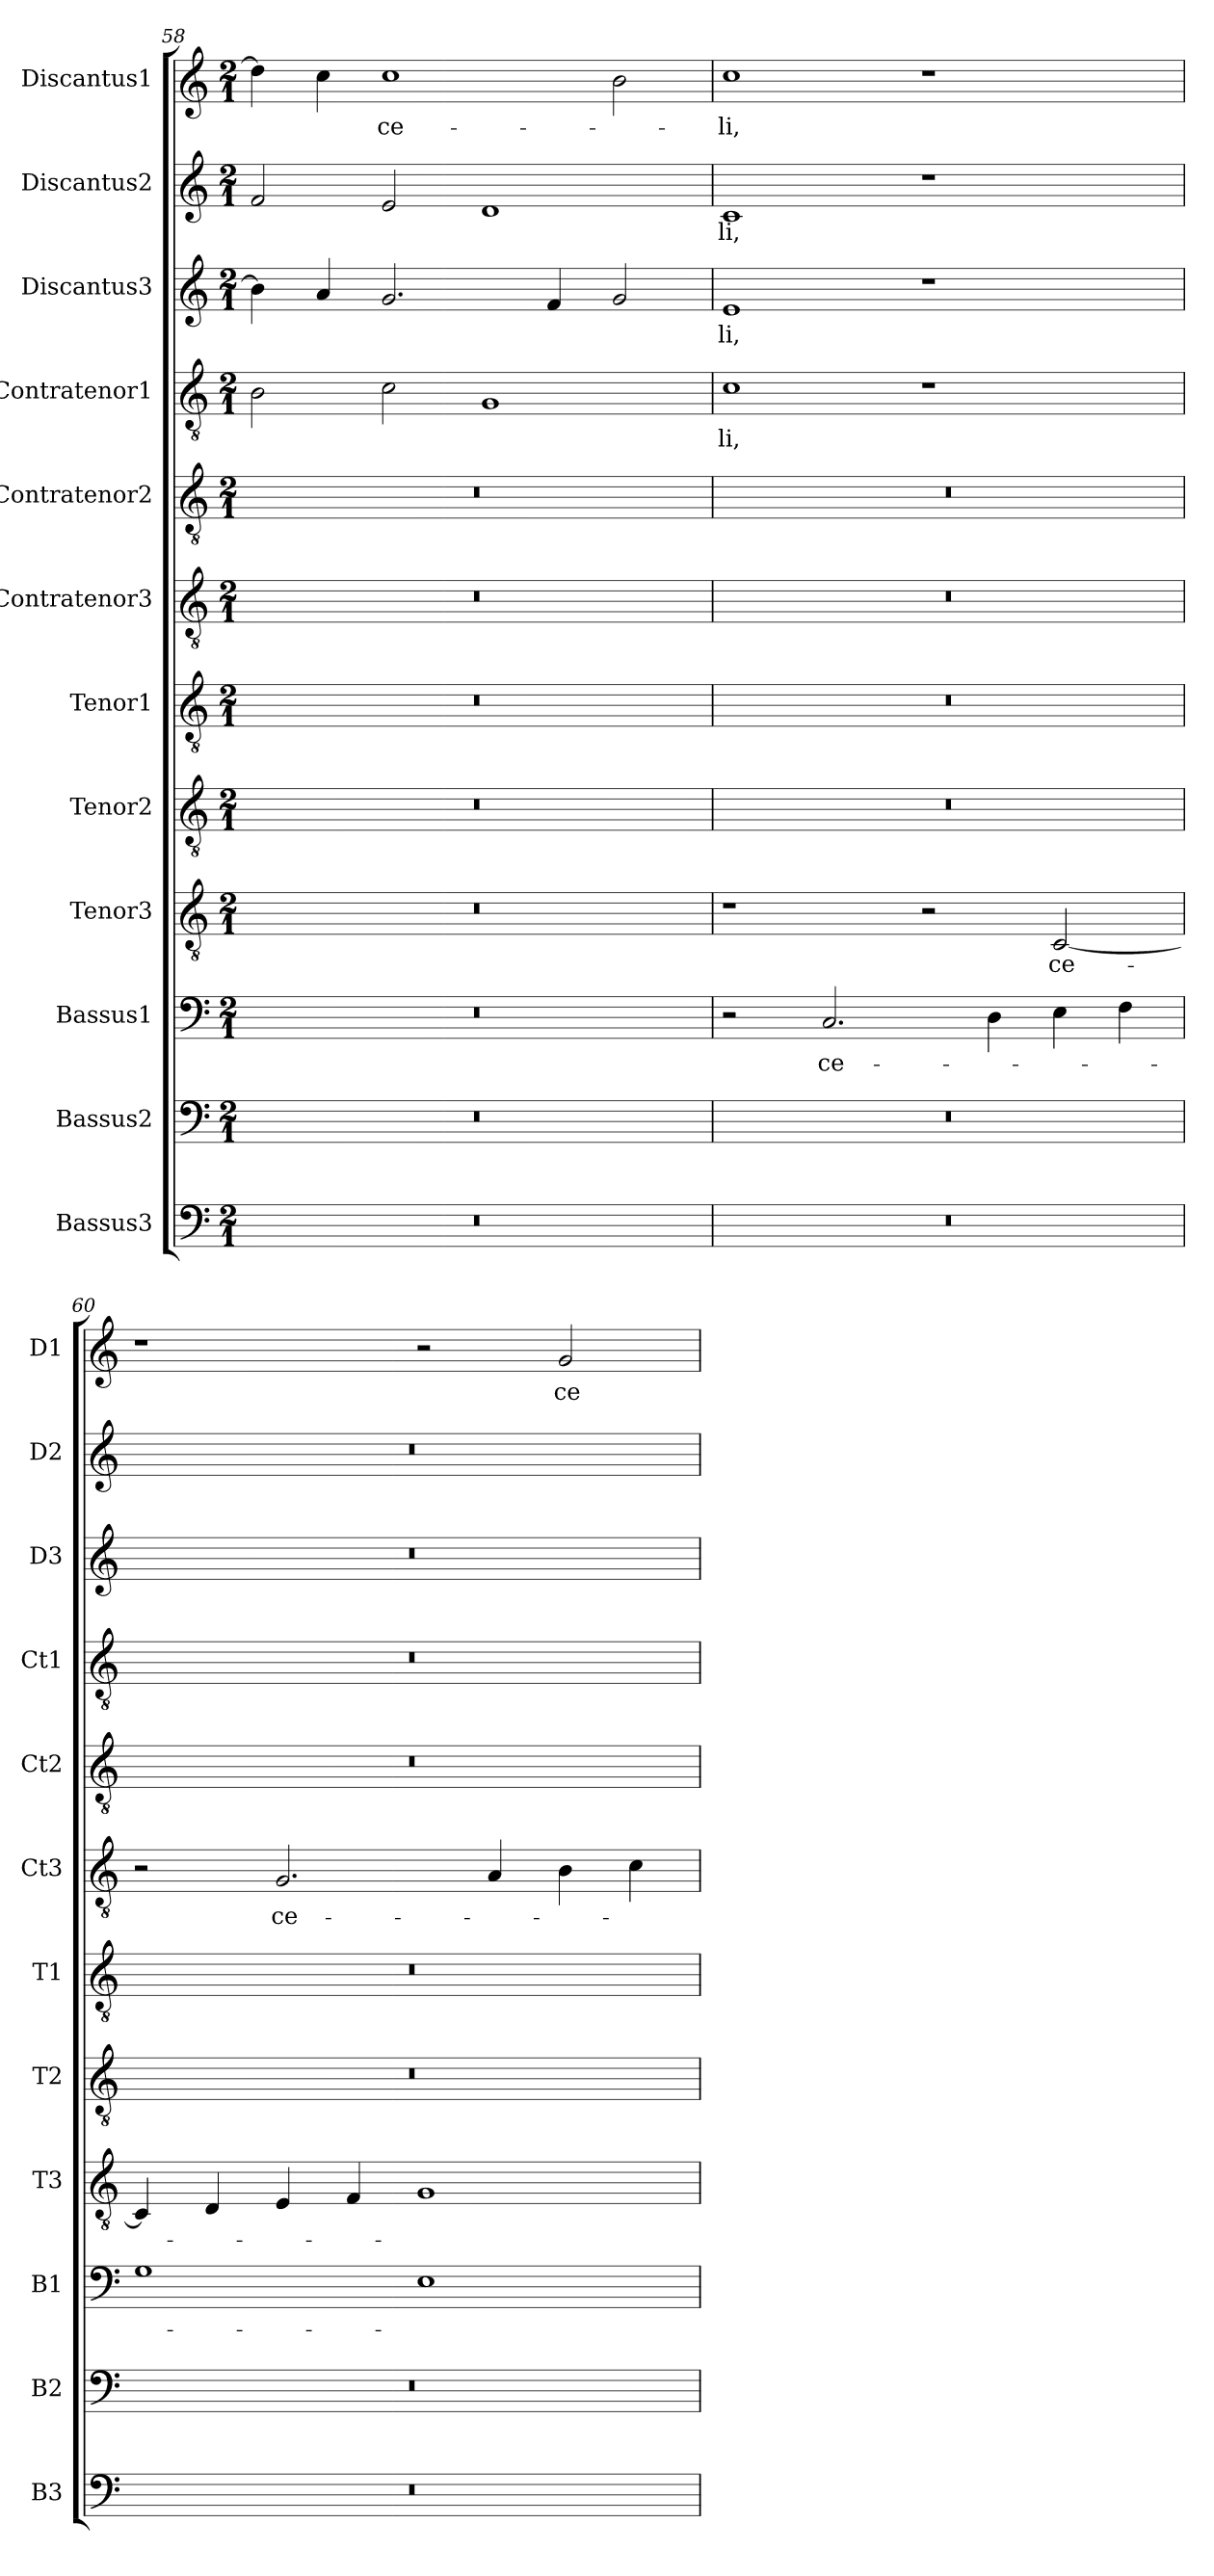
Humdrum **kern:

**kern	**kern	**kern	**text	**kern	**text	**kern	**kern	**kern	**text	**kern	**kern	**text	**kern	**text	**kern	**text	**kern	**text
*part12	*part11	*part10	*part10	*part9	*part9	*part8	*part7	*part6	*part6	*part5	*part4	*part4	*part3	*part3	*part2	*part2	*part1	*part1
*staff12	*staff11	*staff10	*staff10	*staff9	*staff9	*staff8	*staff7	*staff6	*staff6	*staff5	*staff4	*staff4	*staff3	*staff3	*staff2	*staff2	*staff1	*staff1
*I"Bassus3	*I"Bassus2	*I"Bassus1	*	*I"Tenor3	*	*I"Tenor2	*I"Tenor1	*I"Contratenor3	*	*I"Contratenor2	*I"Contratenor1	*	*I"Discantus3	*	*I"Discantus2	*	*I"Discantus1	*
*I'B3	*I'B2	*I'B1	*	*I'T3	*	*I'T2	*I'T1	*I'Ct3	*	*I'Ct2	*I'Ct1	*	*I'D3	*	*I'D2	*	*I'D1	*
*clefF4	*clefF4	*clefF4	*	*clefGv2	*	*clefGv2	*clefGv2	*clefGv2	*	*clefGv2	*clefGv2	*	*clefG2	*	*clefG2	*	*clefG2	*
*k[]	*k[]	*k[]	*	*k[]	*	*k[]	*k[]	*k[]	*	*k[]	*k[]	*	*k[]	*	*k[]	*	*k[]	*
*M2/1	*M2/1	*M2/1	*	*M2/1	*	*M2/1	*M2/1	*M2/1	*	*M2/1	*M2/1	*	*M2/1	*	*M2/1	*	*M2/1	*
=58	=58	=58	=58	=58	=58	=58	=58	=58	=58	=58	=58	=58	=58	=58	=58	=58	=58	=58
0r	0r	0r	.	0r	.	0r	0r	0r	.	0r	2B\	.	4b\]	.	2f/	.	4dd\]	.
.	.	.	.	.	.	.	.	.	.	.	.	.	4a/	.	.	.	4cc\	.
.	.	.	.	.	.	.	.	.	.	.	2c\	.	2.g/	.	2e/	.	1cc\	ce-
.	.	.	.	.	.	.	.	.	.	.	1G/	.	.	.	1d/	.	.	.
.	.	.	.	.	.	.	.	.	.	.	.	.	4f/	.	.	.	.	.
.	.	.	.	.	.	.	.	.	.	.	.	.	2g/	.	.	.	2b\	.
=59	=59	=59	=59	=59	=59	=59	=59	=59	=59	=59	=59	=59	=59	=59	=59	=59	=59	=59
0r	0r	2r	.	1r	.	0r	0r	0r	.	0r	1c\	-li,	1e/	-li,	1c/	-li,	1cc\	-li,
.	.	2.C/	ce-	.	.	.	.	.	.	.	.	.	.	.	.	.	.	.
.	.	.	.	2r	.	.	.	.	.	.	1r	.	1r	.	1r	.	1r	.
.	.	4D\	.	.	.	.	.	.	.	.	.	.	.	.	.	.	.	.
.	.	4E\	.	[2C/	ce-	.	.	.	.	.	.	.	.	.	.	.	.	.
.	.	4F\	.	.	.	.	.	.	.	.	.	.	.	.	.	.	.	.
=60	=60	=60	=60	=60	=60	=60	=60	=60	=60	=60	=60	=60	=60	=60	=60	=60	=60	=60
0r	0r	1G\	.	4C/]	.	0r	0r	2r	.	0r	0r	.	0r	.	0r	.	1r	.
.	.	.	.	4D/	.	.	.	.	.	.	.	.	.	.	.	.	.	.
.	.	.	.	4E/	.	.	.	2.G/	ce-	.	.	.	.	.	.	.	.	.
.	.	.	.	4F/	.	.	.	.	.	.	.	.	.	.	.	.	.	.
.	.	1E\	.	1G/	.	.	.	.	.	.	.	.	.	.	.	.	2r	.
.	.	.	.	.	.	.	.	4A/	.	.	.	.	.	.	.	.	.	.
.	.	.	.	.	.	.	.	4B\	.	.	.	.	.	.	.	.	2g/	ce-
.	.	.	.	.	.	.	.	4c\	.	.	.	.	.	.	.	.	.	.
=	=	=	=	=	=	=	=	=	=	=	=	=	=	=	=	=	=	=
*-	*-	*-	*-	*-	*-	*-	*-	*-	*-	*-	*-	*-	*-	*-	*-	*-	*-	*-
